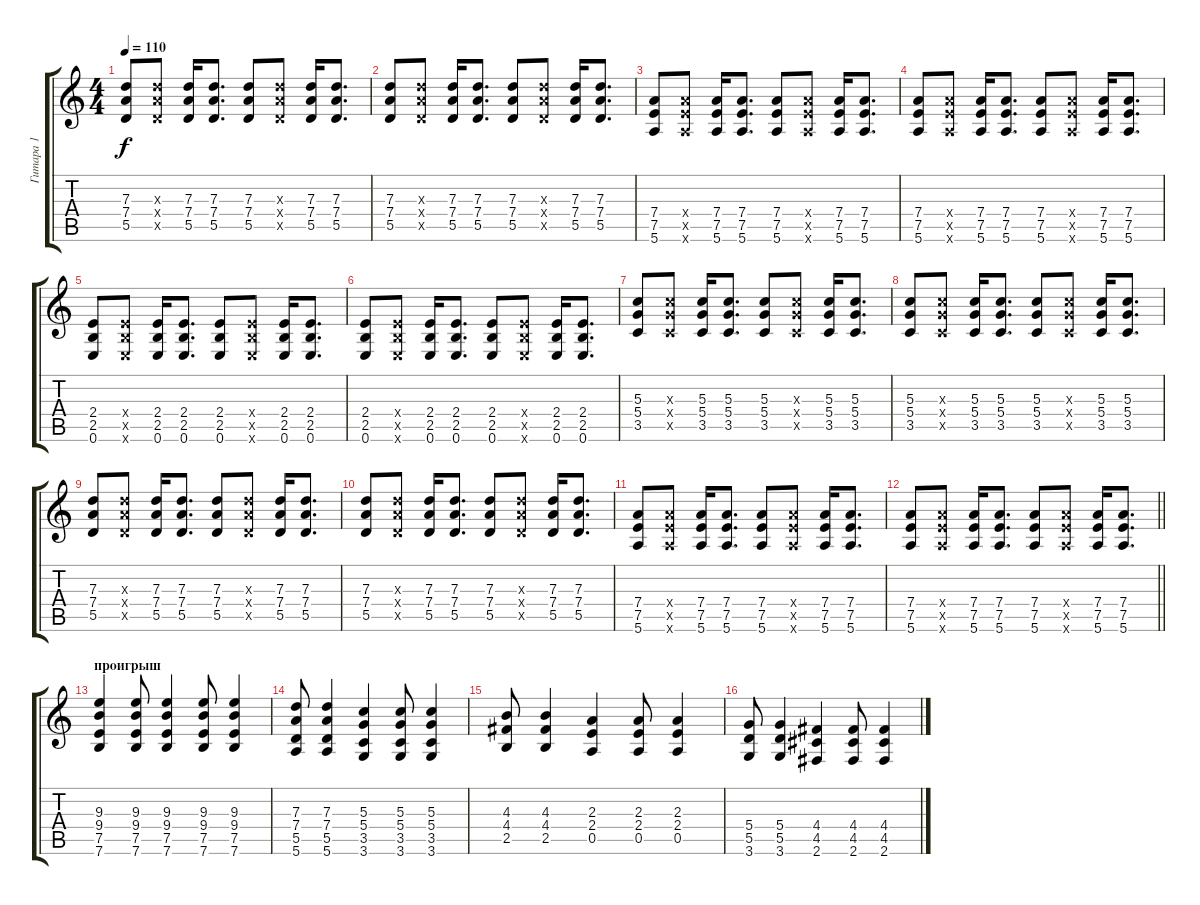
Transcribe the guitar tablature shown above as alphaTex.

\track ("Гитара 1" "Гитара 1") {instrument distortionguitar}
\staff {score tabs}
\tuning (E4 B3 G3 D3 A2 E2) {hide}
\ts (4 4)
\tempo 110
\clef g2
\ks c
(7.3 7.4 5.5).8{dy f} (7.3{x} 7.4{x} 5.5{x}).8 (7.3 7.4 5.5).16 (7.3 7.4 5.5).8{d} (7.3 7.4 5.5).8 (7.3{x} 7.4{x} 5.5{x}).8 (7.3 7.4 5.5).16 (7.3 7.4 5.5).8{d} |
(7.3 7.4 5.5).8 (7.3{x} 7.4{x} 5.5{x}).8 (7.3 7.4 5.5).16 (7.3 7.4 5.5).8{d} (7.3 7.4 5.5).8 (7.3{x} 7.4{x} 5.5{x}).8 (7.3 7.4 5.5).16 (7.3 7.4 5.5).8{d} |
(7.4 7.5 5.6).8 (7.4{x} 7.5{x} 5.6{x}).8 (7.4 7.5 5.6).16 (7.4 7.5 5.6).8{d} (7.4 7.5 5.6).8 (7.4{x} 7.5{x} 5.6{x}).8 (7.4 7.5 5.6).16 (7.4 7.5 5.6).8{d} |
(7.4 7.5 5.6).8 (7.4{x} 7.5{x} 5.6{x}).8 (7.4 7.5 5.6).16 (7.4 7.5 5.6).8{d} (7.4 7.5 5.6).8 (7.4{x} 7.5{x} 5.6{x}).8 (7.4 7.5 5.6).16 (7.4 7.5 5.6).8{d} |
(2.4 2.5 0.6).8 (2.4{x} 2.5{x} 0.6{x}).8 (2.4 2.5 0.6).16 (2.4 2.5 0.6).8{d} (2.4 2.5 0.6).8 (2.4{x} 2.5{x} 0.6{x}).8 (2.4 2.5 0.6).16 (2.4 2.5 0.6).8{d} |
(2.4 2.5 0.6).8 (2.4{x} 2.5{x} 0.6{x}).8 (2.4 2.5 0.6).16 (2.4 2.5 0.6).8{d} (2.4 2.5 0.6).8 (2.4{x} 2.5{x} 0.6{x}).8 (2.4 2.5 0.6).16 (2.4 2.5 0.6).8{d} |
(5.3 5.4 3.5).8 (5.3{x} 5.4{x} 3.5{x}).8 (5.3 5.4 3.5).16 (5.3 5.4 3.5).8{d} (5.3 5.4 3.5).8 (5.3{x} 5.4{x} 3.5{x}).8 (5.3 5.4 3.5).16 (5.3 5.4 3.5).8{d} |
(5.3 5.4 3.5).8 (5.3{x} 5.4{x} 3.5{x}).8 (5.3 5.4 3.5).16 (5.3 5.4 3.5).8{d} (5.3 5.4 3.5).8 (5.3{x} 5.4{x} 3.5{x}).8 (5.3 5.4 3.5).16 (5.3 5.4 3.5).8{d} |
(7.3 7.4 5.5).8 (7.3{x} 7.4{x} 5.5{x}).8 (7.3 7.4 5.5).16 (7.3 7.4 5.5).8{d} (7.3 7.4 5.5).8 (7.3{x} 7.4{x} 5.5{x}).8 (7.3 7.4 5.5).16 (7.3 7.4 5.5).8{d} |
(7.3 7.4 5.5).8 (7.3{x} 7.4{x} 5.5{x}).8 (7.3 7.4 5.5).16 (7.3 7.4 5.5).8{d} (7.3 7.4 5.5).8 (7.3{x} 7.4{x} 5.5{x}).8 (7.3 7.4 5.5).16 (7.3 7.4 5.5).8{d} |
(7.4 7.5 5.6).8 (7.4{x} 7.5{x} 5.6{x}).8 (7.4 7.5 5.6).16 (7.4 7.5 5.6).8{d} (7.4 7.5 5.6).8 (7.4{x} 7.5{x} 5.6{x}).8 (7.4 7.5 5.6).16 (7.4 7.5 5.6).8{d} |
\barLineRight lightlight
(7.4 7.5 5.6).8 (7.4{x} 7.5{x} 5.6{x}).8 (7.4 7.5 5.6).16 (7.4 7.5 5.6).8{d} (7.4 7.5 5.6).8 (7.4{x} 7.5{x} 5.6{x}).8 (7.4 7.5 5.6).16 (7.4 7.5 5.6).8{d} |
\section ("" "проигрыш")
(9.3 9.4 7.5 7.6).4 (9.3 9.4 7.5 7.6).8 (9.3 9.4 7.5 7.6).4 (9.3 9.4 7.5 7.6).8 (9.3 9.4 7.5 7.6).4 |
(7.3 7.4 5.5 5.6).8 (7.3 7.4 5.5 5.6).4 (5.3 5.4 3.5 3.6).4 (5.3 5.4 3.5 3.6).8 (5.3 5.4 3.5 3.6).4 |
(4.3 4.4 2.5).8 (4.3 4.4 2.5).4 (2.3 2.4 0.5).4 (2.3 2.4 0.5).8 (2.3 2.4 0.5).4 |
(5.4 5.5 3.6).8 (5.4 5.5 3.6).4 (4.4 4.5 2.6).4 (4.4 4.5 2.6).8 (4.4 4.5 2.6).4
